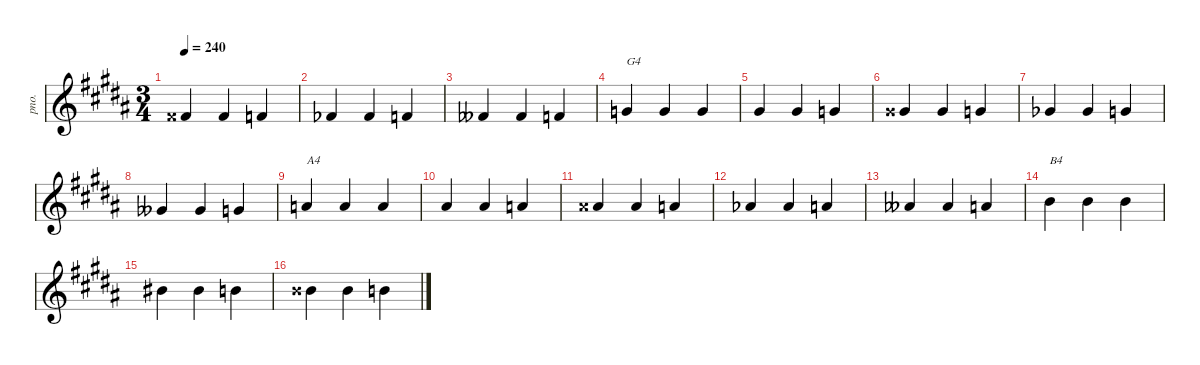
\defaultSystemsLayout 4
\hideDynamics
\bracketExtendMode nobrackets
\track ("Acoustic Piano" "pno.") {instrument acousticgrandpiano}
\staff {score}
\tuning (E4 B3 G3 D3 A2 E2)
\ts (3 4)
\tempo 240
\clef g2
\ks b
8.2{acc x}.4{dy mf beam Up} 8.2{acc x}.4{beam Up} 6.2{acc forcenatural}.4{beam Up} |
5.2{acc b}.4{beam Up} 5.2{acc b}.4{beam Up} 6.2{acc forcenatural}.4{beam Up} |
4.2{acc bb}.4{beam Up} 4.2{acc bb}.4{beam Up} 6.2{acc forcenatural}.4{beam Up} |
8.2{acc forcenatural}.4{txt "G4" beam Up} 8.2{acc forcenatural}.4{beam Up} 8.2{acc forcenatural}.4{beam Up} |
9.2{acc #}.4{beam Up} 9.2{acc #}.4{beam Up} 8.2{acc forcenatural}.4{beam Up} |
10.2{acc x}.4{beam Up} 10.2{acc x}.4{beam Up} 8.2{acc forcenatural}.4{beam Up} |
7.2{acc b}.4{beam Up} 7.2{acc b}.4{beam Up} 8.2{acc forcenatural}.4{beam Up} |
6.2{acc bb}.4{beam Up} 6.2{acc bb}.4{beam Up} 8.2{acc forcenatural}.4{beam Up} |
10.2{acc forcenatural}.4{txt "A4" beam Up} 10.2{acc forcenatural}.4{beam Up} 10.2{acc forcenatural}.4{beam Up} |
11.2{acc #}.4{beam Up} 11.2{acc #}.4{beam Up} 10.2{acc forcenatural}.4{beam Up} |
12.2{acc x}.4{beam Up} 12.2{acc x}.4{beam Up} 10.2{acc forcenatural}.4{beam Up} |
9.2{acc b}.4{beam Up} 9.2{acc b}.4{beam Up} 10.2{acc forcenatural}.4{beam Up} |
8.2{acc bb}.4{beam Up} 8.2{acc bb}.4{beam Up} 10.2{acc forcenatural}.4{beam Up} |
12.2{acc forcenatural}.4{txt "B4" beam Down} 12.2{acc forcenatural}.4{beam Down} 12.2{acc forcenatural}.4{beam Down} |
13.2{acc #}.4{beam Down} 13.2{acc #}.4{beam Down} 12.2{acc forcenatural}.4{beam Down} |
14.2{acc x}.4{beam Down} 14.2{acc x}.4{beam Down} 12.2{acc forcenatural}.4{beam Down}
